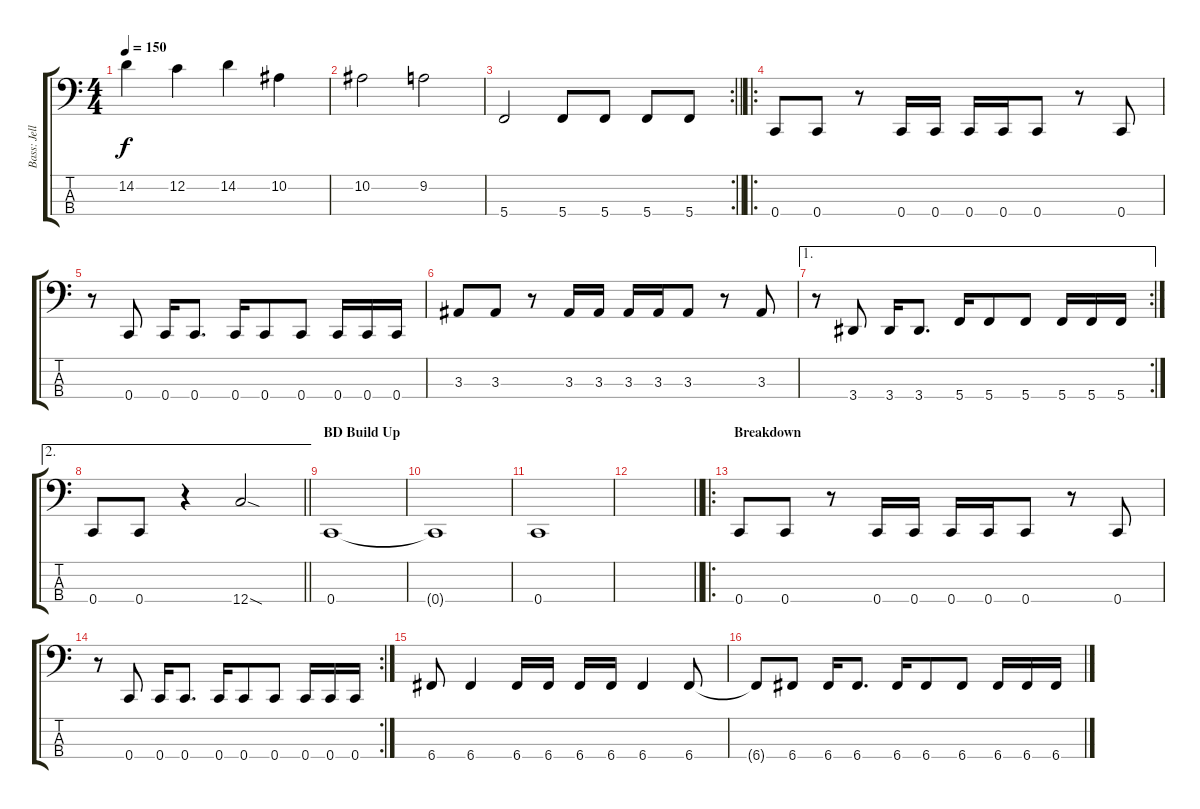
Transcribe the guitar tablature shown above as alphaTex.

\track ("Bass: Jelle" "Bass: Jell") {instrument electricbasspick}
\staff {score tabs}
\tuning (F2 C2 G1 C1) {hide}
\ts (4 4)
\tempo 150
\clef f4
\ks c
14.2.4{dy f} 12.2.4 14.2.4 10.2.4 |
10.2.2 9.2.2 |
\rc 2
\barLineRight lightlight
5.4.2 5.4.8 5.4.8 5.4.8 5.4.8 |
\ro
\section ("" "")
0.4.8 0.4.8 r.8 0.4.16 0.4.16 0.4.16 0.4.16 0.4.8 r.8 0.4.8 |
r.8 0.4.8 0.4.16 0.4.8{d} 0.4.16 0.4.8 0.4.8 0.4.16 0.4.16 0.4.16 |
3.3.8 3.3.8 r.8 3.3.16 3.3.16 3.3.16 3.3.16 3.3.8 r.8 3.3.8 |
\ae 1
\rc 2
r.8 3.4.8 3.4.16 3.4.8{d} 5.4.16 5.4.8 5.4.8 5.4.16 5.4.16 5.4.16 |
\ae 2
\barLineRight lightlight
0.4.8 0.4.8 r.4 12.4{sod}.2 |
\section ("" "BD Build Up")
0.4.1 |
0.4{t}.1 |
0.4.1 |
\barLineRight lightlight
|
\ro
\section ("" "Breakdown")
0.4.8 0.4.8 r.8 0.4.16 0.4.16 0.4.16 0.4.16 0.4.8 r.8 0.4.8 |
\rc 2
r.8 0.4.8 0.4.16 0.4.8{d} 0.4.16 0.4.8 0.4.8 0.4.16 0.4.16 0.4.16 |
6.4.8 6.4.4 6.4.16 6.4.16 6.4.16 6.4.16 6.4.4 6.4.8 |
6.4{t}.8 6.4.8 6.4.16 6.4.8{d} 6.4.16 6.4.8 6.4.8 6.4.16 6.4.16 6.4.16
